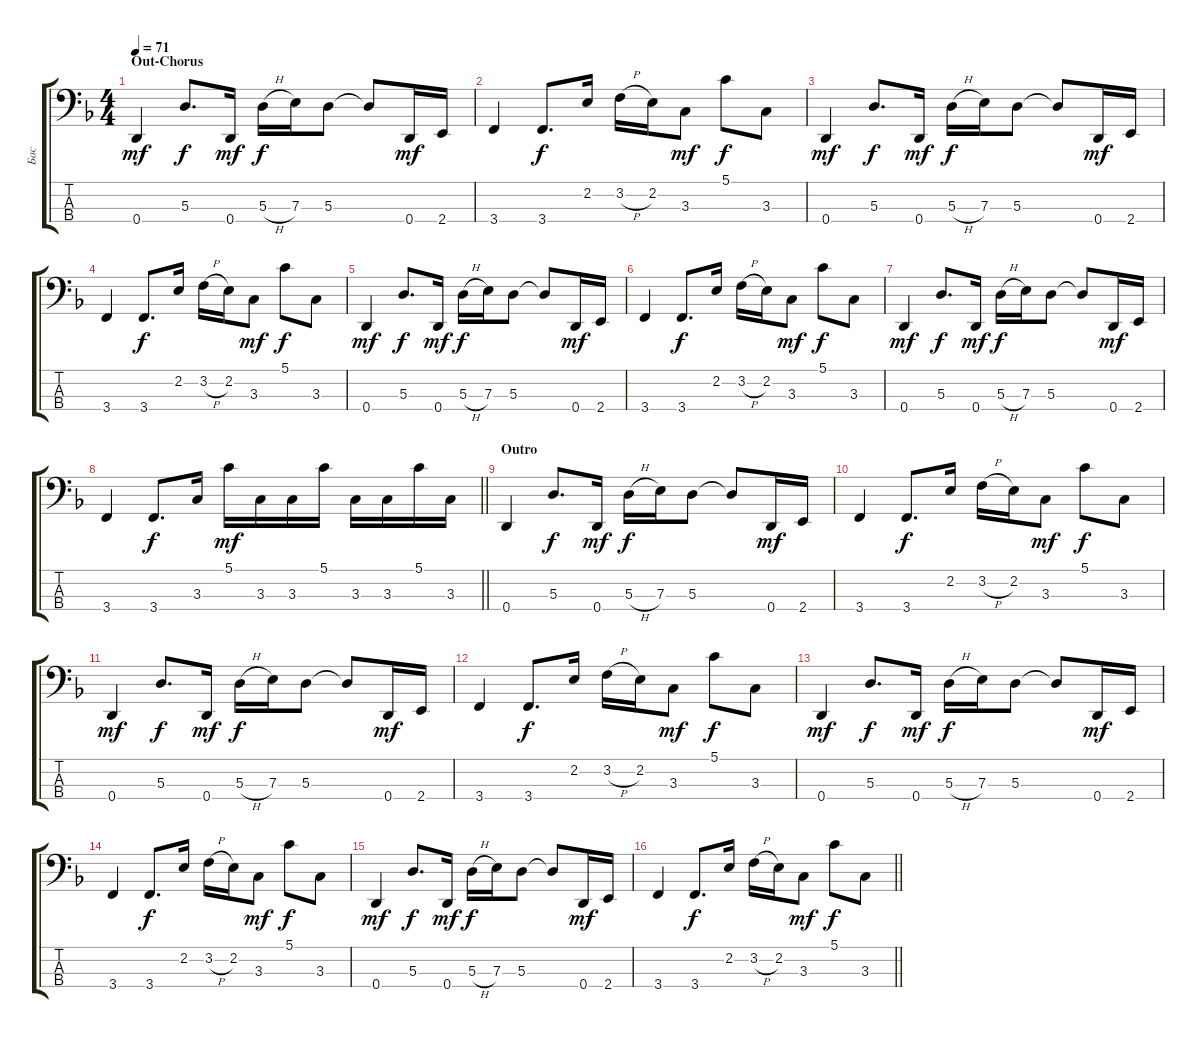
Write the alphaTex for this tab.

\track ("Бас" "Бас") {instrument electricbassfinger}
\staff {score tabs}
\tuning (G2 D2 A1 D1) {hide}
\ts (4 4)
\section ("" "Out-Chorus")
\tempo 71
\clef f4
\ks dminor
0.4.4{dy mf} 5.3.8{d dy f} 0.4.16{dy mf} 5.3{h}.16{dy f} 7.3.16 5.3.8 5.3{t}.8 0.4.16{dy mf} 2.4.16 |
3.4.4 3.4.8{d dy f} 2.2.16 3.2{h}.16 2.2.16 3.3.8{dy mf} 5.1.8{dy f} 3.3.8 |
0.4.4{dy mf} 5.3.8{d dy f} 0.4.16{dy mf} 5.3{h}.16{dy f} 7.3.16 5.3.8 5.3{t}.8 0.4.16{dy mf} 2.4.16 |
3.4.4 3.4.8{d dy f} 2.2.16 3.2{h}.16 2.2.16 3.3.8{dy mf} 5.1.8{dy f} 3.3.8 |
0.4.4{dy mf} 5.3.8{d dy f} 0.4.16{dy mf} 5.3{h}.16{dy f} 7.3.16 5.3.8 5.3{t}.8 0.4.16{dy mf} 2.4.16 |
3.4.4 3.4.8{d dy f} 2.2.16 3.2{h}.16 2.2.16 3.3.8{dy mf} 5.1.8{dy f} 3.3.8 |
0.4.4{dy mf} 5.3.8{d dy f} 0.4.16{dy mf} 5.3{h}.16{dy f} 7.3.16 5.3.8 5.3{t}.8 0.4.16{dy mf} 2.4.16 |
\barLineRight lightlight
3.4.4 3.4.8{d dy f} 3.3.16 5.1.16{dy mf} 3.3.16 3.3.16 5.1.16 3.3.16 3.3.16 5.1.16 3.3.16 |
\section ("" "Outro")
0.4.4 5.3.8{d dy f} 0.4.16{dy mf} 5.3{h}.16{dy f} 7.3.16 5.3.8 5.3{t}.8 0.4.16{dy mf} 2.4.16 |
3.4.4 3.4.8{d dy f} 2.2.16 3.2{h}.16 2.2.16 3.3.8{dy mf} 5.1.8{dy f} 3.3.8 |
0.4.4{dy mf} 5.3.8{d dy f} 0.4.16{dy mf} 5.3{h}.16{dy f} 7.3.16 5.3.8 5.3{t}.8 0.4.16{dy mf} 2.4.16 |
3.4.4 3.4.8{d dy f} 2.2.16 3.2{h}.16 2.2.16 3.3.8{dy mf} 5.1.8{dy f} 3.3.8 |
0.4.4{dy mf} 5.3.8{d dy f} 0.4.16{dy mf} 5.3{h}.16{dy f} 7.3.16 5.3.8 5.3{t}.8 0.4.16{dy mf} 2.4.16 |
3.4.4 3.4.8{d dy f} 2.2.16 3.2{h}.16 2.2.16 3.3.8{dy mf} 5.1.8{dy f} 3.3.8 |
0.4.4{dy mf} 5.3.8{d dy f} 0.4.16{dy mf} 5.3{h}.16{dy f} 7.3.16 5.3.8 5.3{t}.8 0.4.16{dy mf} 2.4.16 |
\barLineRight lightlight
3.4.4 3.4.8{d dy f} 2.2.16 3.2{h}.16 2.2.16 3.3.8{dy mf} 5.1.8{dy f} 3.3.8
